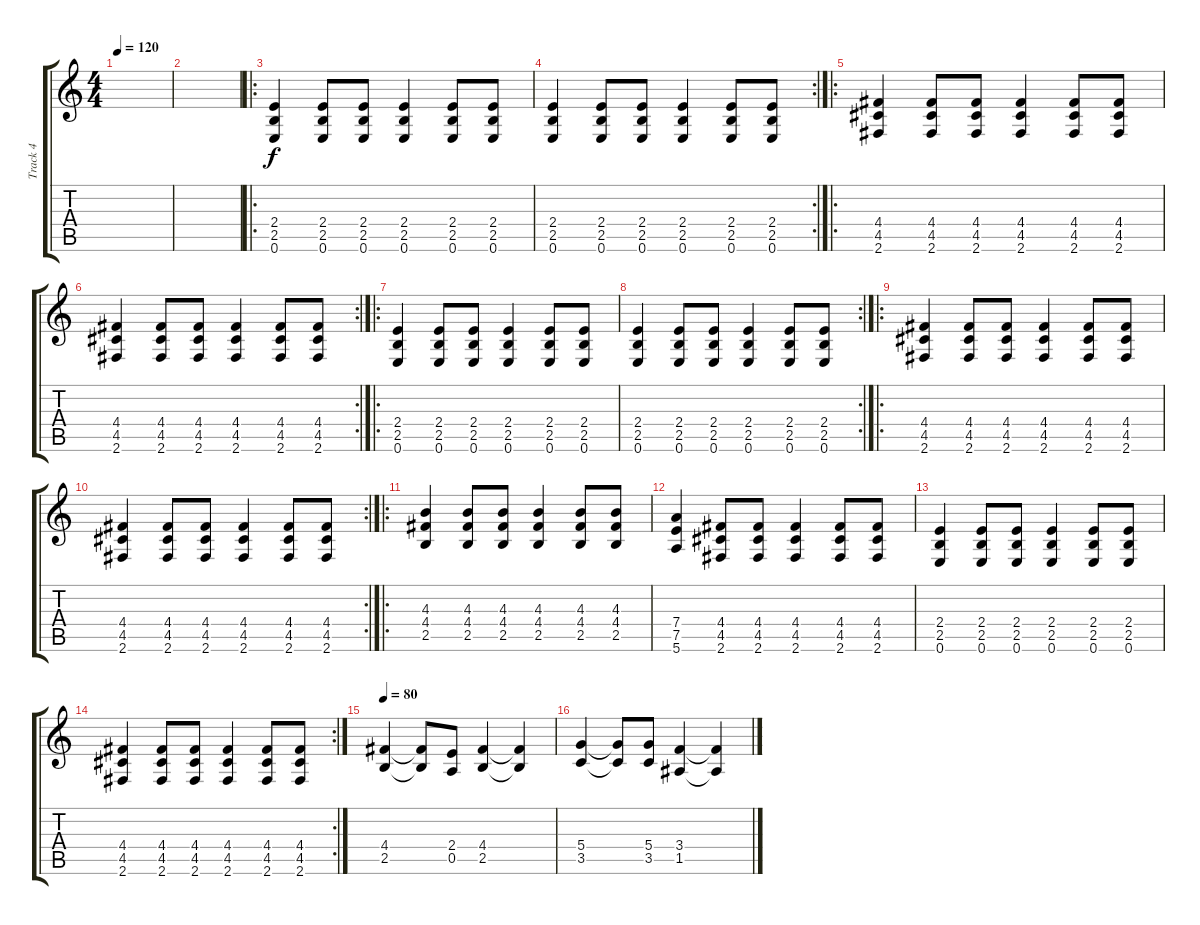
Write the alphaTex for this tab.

\track ("Track 4" "Track 4") {instrument distortionguitar}
\staff {score tabs}
\tuning (E4 B3 G3 D3 A2 E2) {hide}
\ts (4 4)
\tempo 120
\clef g2
\ks c
|
|
\ro
(2.4 2.5 0.6).4 (2.4 2.5 0.6).8 (2.4 2.5 0.6).8 (2.4 2.5 0.6).4 (2.4 2.5 0.6).8 (2.4 2.5 0.6).8 |
\rc 2
(2.4 2.5 0.6).4 (2.4 2.5 0.6).8 (2.4 2.5 0.6).8 (2.4 2.5 0.6).4 (2.4 2.5 0.6).8 (2.4 2.5 0.6).8 |
\ro
(4.4 4.5 2.6).4 (4.4 4.5 2.6).8 (4.4 4.5 2.6).8 (4.4 4.5 2.6).4 (4.4 4.5 2.6).8 (4.4 4.5 2.6).8 |
\rc 2
(4.4 4.5 2.6).4 (4.4 4.5 2.6).8 (4.4 4.5 2.6).8 (4.4 4.5 2.6).4 (4.4 4.5 2.6).8 (4.4 4.5 2.6).8 |
\ro
(2.4 2.5 0.6).4 (2.4 2.5 0.6).8 (2.4 2.5 0.6).8 (2.4 2.5 0.6).4 (2.4 2.5 0.6).8 (2.4 2.5 0.6).8 |
\rc 2
(2.4 2.5 0.6).4 (2.4 2.5 0.6).8 (2.4 2.5 0.6).8 (2.4 2.5 0.6).4 (2.4 2.5 0.6).8 (2.4 2.5 0.6).8 |
\ro
(4.4 4.5 2.6).4 (4.4 4.5 2.6).8 (4.4 4.5 2.6).8 (4.4 4.5 2.6).4 (4.4 4.5 2.6).8 (4.4 4.5 2.6).8 |
\rc 2
(4.4 4.5 2.6).4 (4.4 4.5 2.6).8 (4.4 4.5 2.6).8 (4.4 4.5 2.6).4 (4.4 4.5 2.6).8 (4.4 4.5 2.6).8 |
\ro
(4.3 4.4 2.5).4 (4.3 4.4 2.5).8 (4.3 4.4 2.5).8 (4.3 4.4 2.5).4 (4.3 4.4 2.5).8 (4.3 4.4 2.5).8 |
(7.4 7.5 5.6).4 (4.4 4.5 2.6).8 (4.4 4.5 2.6).8 (4.4 4.5 2.6).4 (4.4 4.5 2.6).8 (4.4 4.5 2.6).8 |
(2.4 2.5 0.6).4 (2.4 2.5 0.6).8 (2.4 2.5 0.6).8 (2.4 2.5 0.6).4 (2.4 2.5 0.6).8 (2.4 2.5 0.6).8 |
\rc 2
(4.4 4.5 2.6).4 (4.4 4.5 2.6).8 (4.4 4.5 2.6).8 (4.4 4.5 2.6).4 (4.4 4.5 2.6).8 (4.4 4.5 2.6).8 |
\tempo 80
(4.4 2.5).4 (4.4{t} 2.5{t}).8 (2.4 0.5).8 (4.4 2.5).4 (4.4{t} 2.5{t}).4 |
(5.4 3.5).4 (5.4{t} 3.5{t}).8 (5.4 3.5).8 (3.4 1.5).4 (3.4{t} 1.5{t}).4
